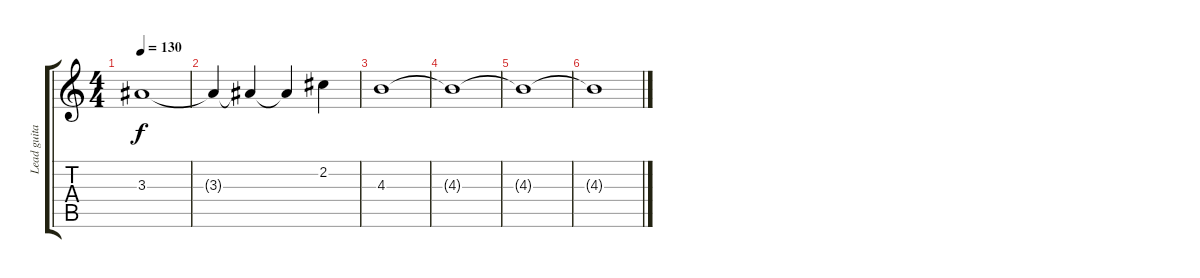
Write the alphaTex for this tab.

\track ("Lead guitar" "Lead guita") {instrument overdrivenguitar}
\staff {score tabs}
\tuning (E4 B3 G3 D3 A2 E2) {hide}
\ts (4 4)
\tempo 130
\clef g2
\ks c
3.3.1{dy f} |
3.3{t}.4 3.3{t}.4 3.3{t}.4 2.2.4 |
4.3.1 |
4.3{t}.1 |
4.3{t}.1 |
4.3{t}.1
